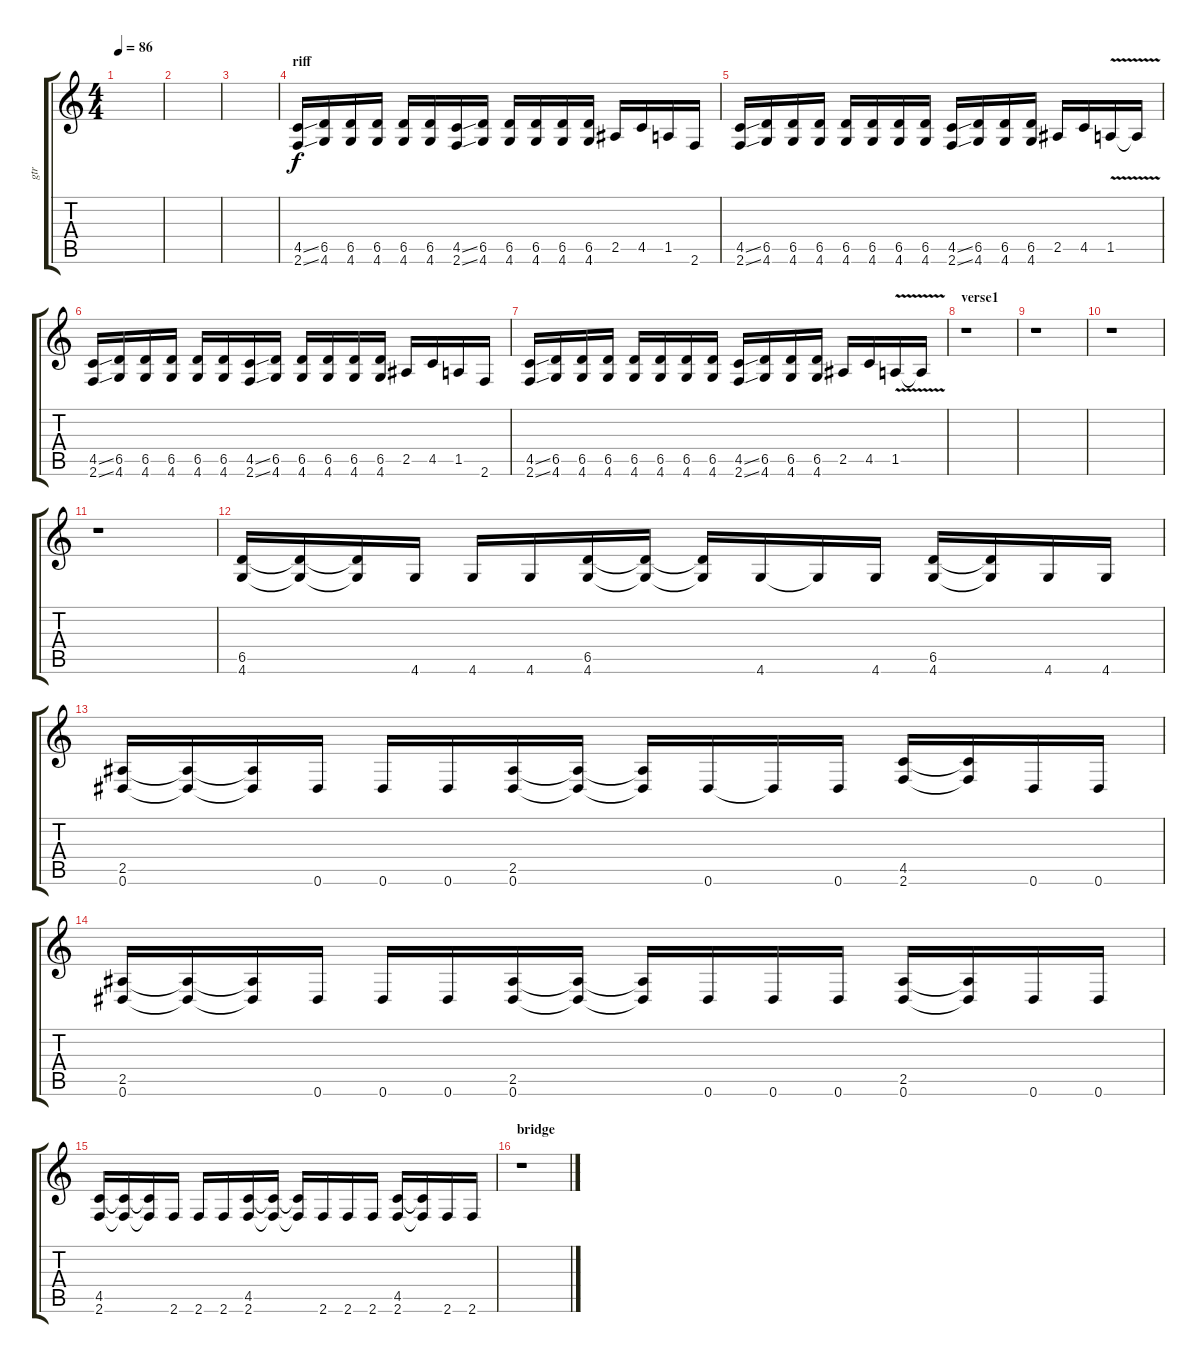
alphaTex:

\track ("gtr" "gtr") {instrument distortionguitar}
\staff {score tabs}
\tuning (Eb4 Bb3 Gb3 Db3 Ab2 Eb2) {hide}
\ts (4 4)
\tempo 86
\clef g2
\ks c
|
|
|
\section ("" "riff")
(4.5{ss} 2.6{ss}).16 (6.5 4.6).16 (6.5 4.6).16 (6.5 4.6).16 (6.5 4.6).16 (6.5 4.6).16 (4.5{ss} 2.6{ss}).16 (6.5 4.6).16 (6.5 4.6).16 (6.5 4.6).16 (6.5 4.6).16 (6.5 4.6).16 2.5.16 4.5.16 1.5.16 2.6.16 |
(4.5{ss} 2.6{ss}).16 (6.5 4.6).16 (6.5 4.6).16 (6.5 4.6).16 (6.5 4.6).16 (6.5 4.6).16 (6.5 4.6).16 (6.5 4.6).16 (4.5{ss} 2.6{ss}).16 (6.5 4.6).16 (6.5 4.6).16 (6.5 4.6).16 2.5.16 4.5.16 1.5{v}.16 1.5{t}.16 |
(4.5{ss} 2.6{ss}).16 (6.5 4.6).16 (6.5 4.6).16 (6.5 4.6).16 (6.5 4.6).16 (6.5 4.6).16 (4.5{ss} 2.6{ss}).16 (6.5 4.6).16 (6.5 4.6).16 (6.5 4.6).16 (6.5 4.6).16 (6.5 4.6).16 2.5.16 4.5.16 1.5.16 2.6.16 |
(4.5{ss} 2.6{ss}).16 (6.5 4.6).16 (6.5 4.6).16 (6.5 4.6).16 (6.5 4.6).16 (6.5 4.6).16 (6.5 4.6).16 (6.5 4.6).16 (4.5{ss} 2.6{ss}).16 (6.5 4.6).16 (6.5 4.6).16 (6.5 4.6).16 2.5.16 4.5.16 1.5{v}.16 1.5{t}.16 |
\section ("" "verse1")
r.1 |
r.1 |
r.1 |
r.1 |
(6.5 4.6).16 (6.5{t} 4.6{t}).16 (6.5{t} 4.6{t}).16 4.6.16 4.6.16 4.6.16 (6.5 4.6).16 (6.5{t} 4.6{t}).16 (6.5{t} 4.6{t}).16 4.6.16 4.6{t}.16 4.6.16 (6.5 4.6).16 (6.5{t} 4.6{t}).16 4.6.16 4.6.16 |
(2.5 0.6).16 (2.5{t} 0.6{t}).16 (2.5{t} 0.6{t}).16 0.6.16 0.6.16 0.6.16 (2.5 0.6).16 (2.5{t} 0.6{t}).16 (2.5{t} 0.6{t}).16 0.6.16 0.6{t}.16 0.6.16 (4.5 2.6).16 (4.5{t} 2.6{t}).16 0.6.16 0.6.16 |
(2.5 0.6).16 (2.5{t} 0.6{t}).16 (2.5{t} 0.6{t}).16 0.6.16 0.6.16 0.6.16 (2.5 0.6).16 (2.5{t} 0.6{t}).16 (2.5{t} 0.6{t}).16 0.6.16 0.6.16 0.6.16 (2.5 0.6).16 (2.5{t} 0.6{t}).16 0.6.16 0.6.16 |
(4.5 2.6).16 (4.5{t} 2.6{t}).16 (4.5{t} 2.6{t}).16 2.6.16 2.6.16 2.6.16 (4.5 2.6).16 (4.5{t} 2.6{t}).16 (4.5{t} 2.6{t}).16 2.6.16 2.6.16 2.6.16 (4.5 2.6).16 (4.5{t} 2.6{t}).16 2.6.16 2.6.16 |
\section ("" "bridge")
r.1
